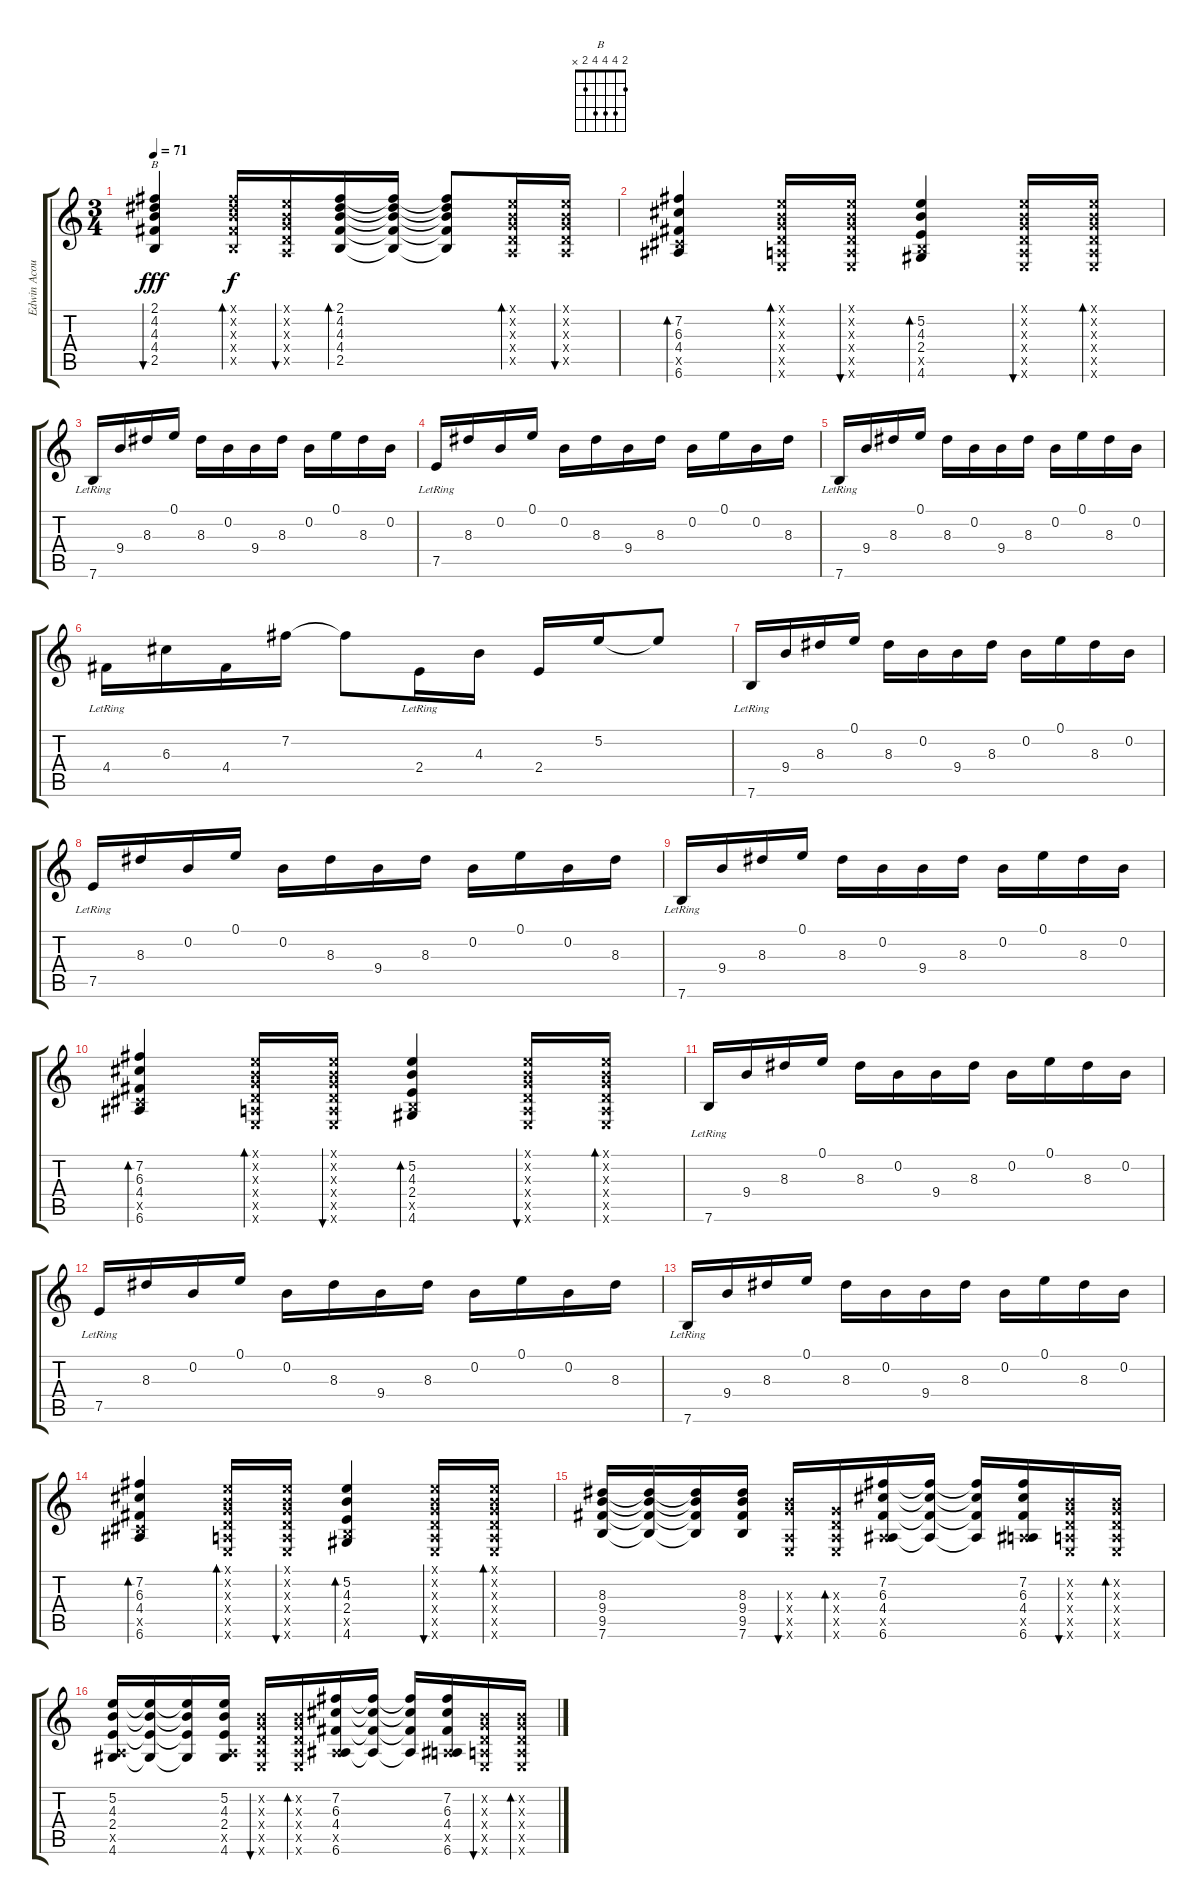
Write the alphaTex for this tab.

\track ("Edwin Acoustic Guitar" "Edwin Acou") {instrument acousticguitarsteel}
\staff {score tabs}
\tuning (E4 B3 G3 D3 A2 E2) {hide}
\chord ("B" 2 4 4 4 2 x)
\ts (3 4)
\tempo 71
\clef g2
\ks c
(2.1 4.2 4.3 4.4 2.5).4{bu 30 ch "B" dy fff} (2.1{x} 4.2{x} 4.3{x} 4.4{x} 2.5{x}).16{bd 30 dy f} (0.1{x} 0.2{x} 0.3{x} 0.4{x} 0.5{x}).16{bu 30} (2.1 4.2 4.3 4.4 2.5).16{bd 30} (2.1{t} 4.2{t} 4.3{t} 4.4{t} 2.5{t}).16 (2.1{t} 4.2{t} 4.3{t} 4.4{t} 2.5{t}).8 (0.1{x} 0.2{x} 0.3{x} 0.4{x} 0.5{x}).16{bd 30} (0.1{x} 0.2{x} 0.3{x} 0.4{x} 0.5{x}).16{bu 30} |
(7.2 6.3 4.4 4.5{x} 6.6).4{bd 60} (0.1{x} 0.2{x} 0.3{x} 0.4{x} 0.5{x} 0.6{x}).16{bd 30} (0.1{x} 0.2{x} 0.3{x} 0.4{x} 0.5{x} 0.6{x}).16{bu 30} (5.2 4.3 2.4 2.5{x} 4.6).4{bd 60} (0.1{x} 0.2{x} 0.3{x} 0.4{x} 0.5{x} 0.6{x}).16{bu 30} (0.1{x} 0.2{x} 0.3{x} 0.4{x} 0.5{x} 0.6{x}).16{bd 30} |
7.6{lr}.16 9.4.16 8.3.16 0.1.16 8.3.16 0.2.16 9.4.16 8.3.16 0.2.16 0.1.16 8.3.16 0.2.16 |
7.5{lr}.16 8.3.16 0.2.16 0.1.16 0.2.16 8.3.16 9.4.16 8.3.16 0.2.16 0.1.16 0.2.16 8.3.16 |
7.6{lr}.16 9.4.16 8.3.16 0.1.16 8.3.16 0.2.16 9.4.16 8.3.16 0.2.16 0.1.16 8.3.16 0.2.16 |
4.4{lr}.16 6.3.16 4.4.16 7.2.16 7.2{t}.8 2.4{lr}.16 4.3.16 2.4.16 5.2.16 5.2{t}.8 |
7.6{lr}.16{volume 7 instrument acousticguitarsteel} 9.4.16 8.3.16 0.1.16 8.3.16 0.2.16 9.4.16 8.3.16 0.2.16 0.1.16 8.3.16 0.2.16 |
7.5{lr}.16 8.3.16 0.2.16 0.1.16 0.2.16 8.3.16 9.4.16 8.3.16 0.2.16 0.1.16 0.2.16 8.3.16 |
7.6{lr}.16 9.4.16 8.3.16 0.1.16 8.3.16 0.2.16 9.4.16 8.3.16 0.2.16 0.1.16 8.3.16 0.2.16 |
(7.2 6.3 4.4 4.5{x} 6.6).4{bd 30 volume 6 instrument acousticguitarsteel} (0.1{x} 0.2{x} 0.3{x} 0.4{x} 0.5{x} 0.6{x}).16{bd 30} (0.1{x} 0.2{x} 0.3{x} 0.4{x} 0.5{x} 0.6{x}).16{bu 30} (5.2 4.3 2.4 2.5{x} 4.6).4{bd 60} (0.1{x} 0.2{x} 0.3{x} 0.4{x} 0.5{x} 0.6{x}).16{bu 30} (0.1{x} 0.2{x} 0.3{x} 0.4{x} 0.5{x} 0.6{x}).16{bd 30} |
7.6{lr}.16{volume 7 instrument acousticguitarsteel} 9.4.16 8.3.16 0.1.16 8.3.16 0.2.16 9.4.16 8.3.16 0.2.16 0.1.16 8.3.16 0.2.16 |
7.5{lr}.16 8.3.16 0.2.16 0.1.16 0.2.16 8.3.16 9.4.16 8.3.16 0.2.16 0.1.16 0.2.16 8.3.16 |
7.6{lr}.16 9.4.16 8.3.16 0.1.16 8.3.16 0.2.16 9.4.16 8.3.16 0.2.16 0.1.16 8.3.16 0.2.16 |
(7.2 6.3 4.4 4.5{x} 6.6).4{bd 60 volume 6 instrument acousticguitarsteel} (0.1{x} 0.2{x} 0.3{x} 0.4{x} 0.5{x} 0.6{x}).16{bd 30} (0.1{x} 0.2{x} 0.3{x} 0.4{x} 0.5{x} 0.6{x}).16{bu 30} (5.2 4.3 2.4 2.5{x} 4.6).4{bd 60} (0.1{x} 0.2{x} 0.3{x} 0.4{x} 0.5{x} 0.6{x}).16{bu 30} (0.1{x} 0.2{x} 0.3{x} 0.4{x} 0.5{x} 0.6{x}).16{bd 30} |
(8.3 9.4 9.5 7.6).16{volume 6} (8.3{t} 9.4{t} 9.5{t} 7.6{t}).16 (8.3{t} 9.4{t} 9.5{t} 7.6{t}).16 (8.3 9.4 9.5 7.6).16 (0.3{x} 9.4{x} 0.5{x} 0.6{x}).16{bu 30} (0.3{x} 0.4{x} 0.5{x} 0.6{x}).16{bd 30} (7.2 6.3 4.4 0.5{x} 6.6).16 (7.2{t} 6.3{t} 4.4{t} 6.6{t}).16 (7.2{t} 6.3{t} 4.4{t} 6.6{t}).16 (7.2 6.3 4.4 0.5{x} 6.6).16 (0.2{x} 0.3{x} 0.4{x} 0.5{x} 0.6{x}).16{bu 30} (0.2{x} 0.3{x} 0.4{x} 0.5{x} 0.6{x}).16{bd 30} |
(5.2 4.3 2.4 0.5{x} 4.6).16 (5.2{t} 4.3{t} 2.4{t} 4.6{t}).16 (5.2{t} 4.3{t} 2.4{t} 4.6{t}).16 (5.2 4.3 2.4 0.5{x} 4.6).16 (0.2{x} 0.3{x} 0.4{x} 0.5{x} 0.6{x}).16{bu 30} (0.2{x} 0.3{x} 0.4{x} 0.5{x} 0.6{x}).16{bd 30} (7.2 6.3 4.4 0.5{x} 6.6).16 (7.2{t} 6.3{t} 4.4{t} 6.6{t}).16 (7.2{t} 6.3{t} 4.4{t} 6.6{t}).16 (7.2 6.3 4.4 0.5{x} 6.6).16 (0.2{x} 0.3{x} 0.4{x} 0.5{x} 0.6{x}).16{bu 30} (0.2{x} 0.3{x} 0.4{x} 0.5{x} 0.6{x}).16{bd 30}
